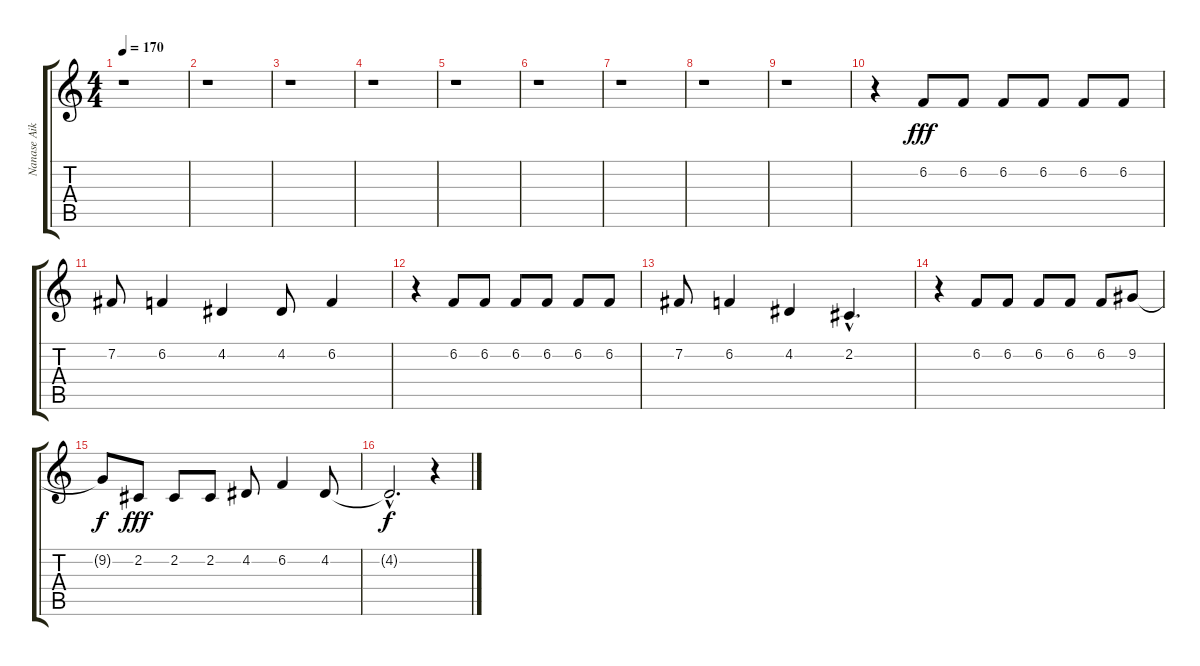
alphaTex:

\track ("Nanase Aikawa (Vocal)" "Nanase Aik") {instrument clarinet}
\staff {score tabs}
\tuning (E4 B3 G3 D3 A2 E2) {hide}
\ts (4 4)
\tempo 170
\clef g2
\ks c
r.1{dy fff instrument clarinet} |
r.1 |
r.1 |
r.1 |
r.1 |
r.1 |
r.1 |
r.1 |
r.1 |
r.4 6.2.8 6.2.8 6.2.8 6.2.8 6.2.8 6.2.8 |
7.2.8 6.2.4 4.2.4 4.2.8 6.2.4 |
r.4 6.2.8 6.2.8 6.2.8 6.2.8 6.2.8 6.2.8 |
7.2.8 6.2.4 4.2.4 2.2{hac}.4{d} |
r.4 6.2.8 6.2.8 6.2.8 6.2.8 6.2.8 9.2.8 |
9.2{t}.8{dy f} 2.2.8{dy fff} 2.2.8 2.2.8 4.2.8 6.2.4 4.2.8 |
4.2{hac t}.2{d dy f} r.4
